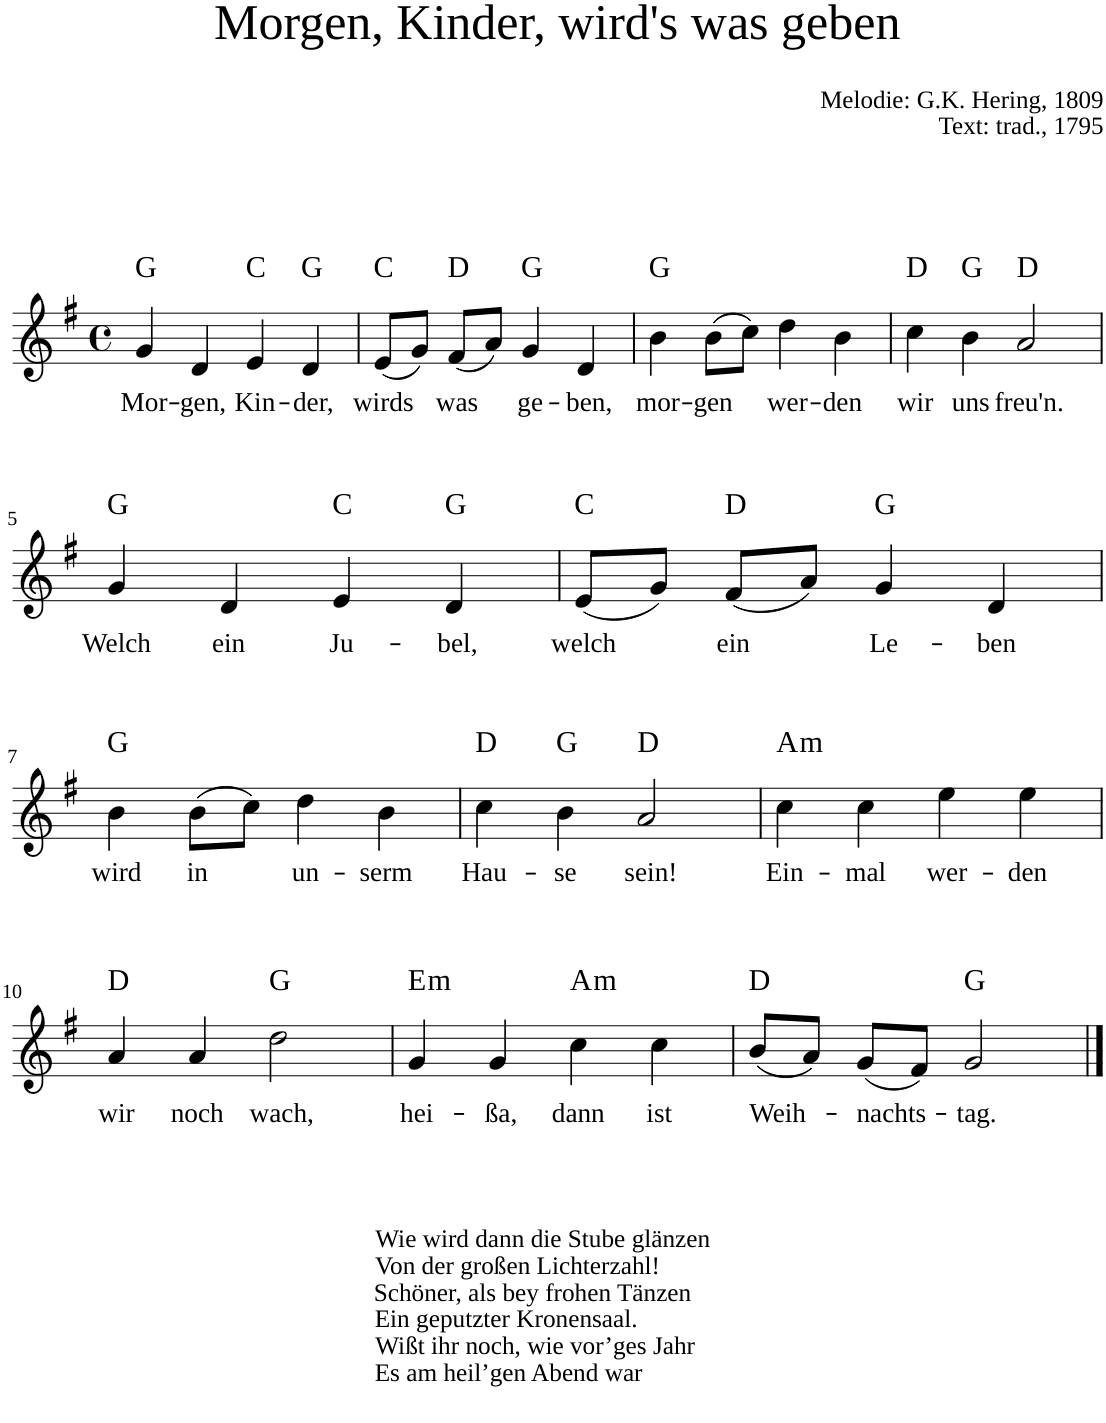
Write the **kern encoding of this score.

**kern	**text	**harte
*part1	*part1	*part1
*staff1	*staff1	*
*clefG2	*	*
*k[f#]	*	*
*G:	*	*
*M4/4	*	*
*met(c)	*	*
=1	=1	=1
!	!LO:LY:b	!
4g/	Mor-	G:maj
!	!LO:LY:b	!
4d/	-gen,	.
!	!LO:LY:b	!
4e/	Kin-	C:maj
!	!LO:LY:b	!
4d/	-der,	G:maj
=2	=2	=2
!	!LO:LY:b	!
(8e/L	wirds	C:maj
8g/J)	.	.
!	!LO:LY:b	!
(8f#/L	was	D:maj
8a/J)	.	.
!	!LO:LY:b	!
4g/	ge-	G:maj
!	!LO:LY:b	!
4d/	-ben,	.
=3	=3	=3
!	!LO:LY:b	!
4b\	mor-	G:maj
!	!LO:LY:b	!
(8b\L	-gen	.
8cc\J)	.	.
!	!LO:LY:b	!
4dd\	wer-	.
!	!LO:LY:b	!
4b\	-den	.
=4	=4	=4
!	!LO:LY:b	!
4cc\	wir	D:maj
!	!LO:LY:b	!
4b\	uns	G:maj
!	!LO:LY:b	!
2a/	freu'n.	D:maj
!!LO:LB:g=z
=5	=5	=5
!	!LO:LY:b	!
4g/	Welch	G:maj
!	!LO:LY:b	!
4d/	ein	.
!	!LO:LY:b	!
4e/	Ju-	C:maj
!	!LO:LY:b	!
4d/	-bel,	G:maj
=6	=6	=6
!	!LO:LY:b	!
(8e/L	welch	C:maj
8g/J)	.	.
!	!LO:LY:b	!
(8f#/L	ein	D:maj
8a/J)	.	.
!	!LO:LY:b	!
4g/	Le-	G:maj
!	!LO:LY:b	!
4d/	-ben	.
!!LO:LB:g=z
=7	=7	=7
!	!LO:LY:b	!
4b\	wird	G:maj
!	!LO:LY:b	!
(8b\L	in	.
8cc\J)	.	.
!	!LO:LY:b	!
4dd\	un-	.
!	!LO:LY:b	!
4b\	-serm	.
=8	=8	=8
!	!LO:LY:b	!
4cc\	Hau-	D:maj
!	!LO:LY:b	!
4b\	-se	G:maj
!	!LO:LY:b	!
2a/	sein!	D:maj
=9	=9	=9
!	!LO:LY:b	!LO:H:kt=m
4cc\	Ein-	A:min
!	!LO:LY:b	!
4cc\	-mal	.
!	!LO:LY:b	!
4ee\	wer-	.
!	!LO:LY:b	!
4ee\	-den	.
!!LO:LB:g=z
=10	=10	=10
!	!LO:LY:b	!
4a/	wir	D:maj
!	!LO:LY:b	!
4a/	noch	.
!	!LO:LY:b	!
2dd\	wach,	G:maj
=11	=11	=11
!	!LO:LY:b	!LO:H:kt=m
4g/	hei-	E:min
!	!LO:LY:b	!
4g/	-ßa,	.
!LO:TX:b:t=Wie wird dann die Stube glänzen	!	!
!LO:TX:b:t=Von der großen Lichterzahl!	!	!
!LO:TX:b:t=Schöner, als bey frohen Tänzen	!	!
!LO:TX:b:t=Ein geputzter Kronensaal.	!	!
!LO:TX:b:t=Wißt ihr noch, wie vor’ges Jahr	!	!
!LO:TX:b:t=Es am heil’gen Abend war	!	!
!	!LO:LY:b	!LO:H:kt=m
4cc\	dann	A:min
!	!LO:LY:b	!
4cc\	ist	.
=12	=12	=12
!	!LO:LY:b	!
(8b/L	Weih-	D:maj
8a/J)	.	.
!	!LO:LY:b	!
(8g/L	-nachts-	.
8f#/J)	.	.
!	!LO:LY:b	!
2g/	-tag.	G:maj
==	==	==
*-	*-	*-
